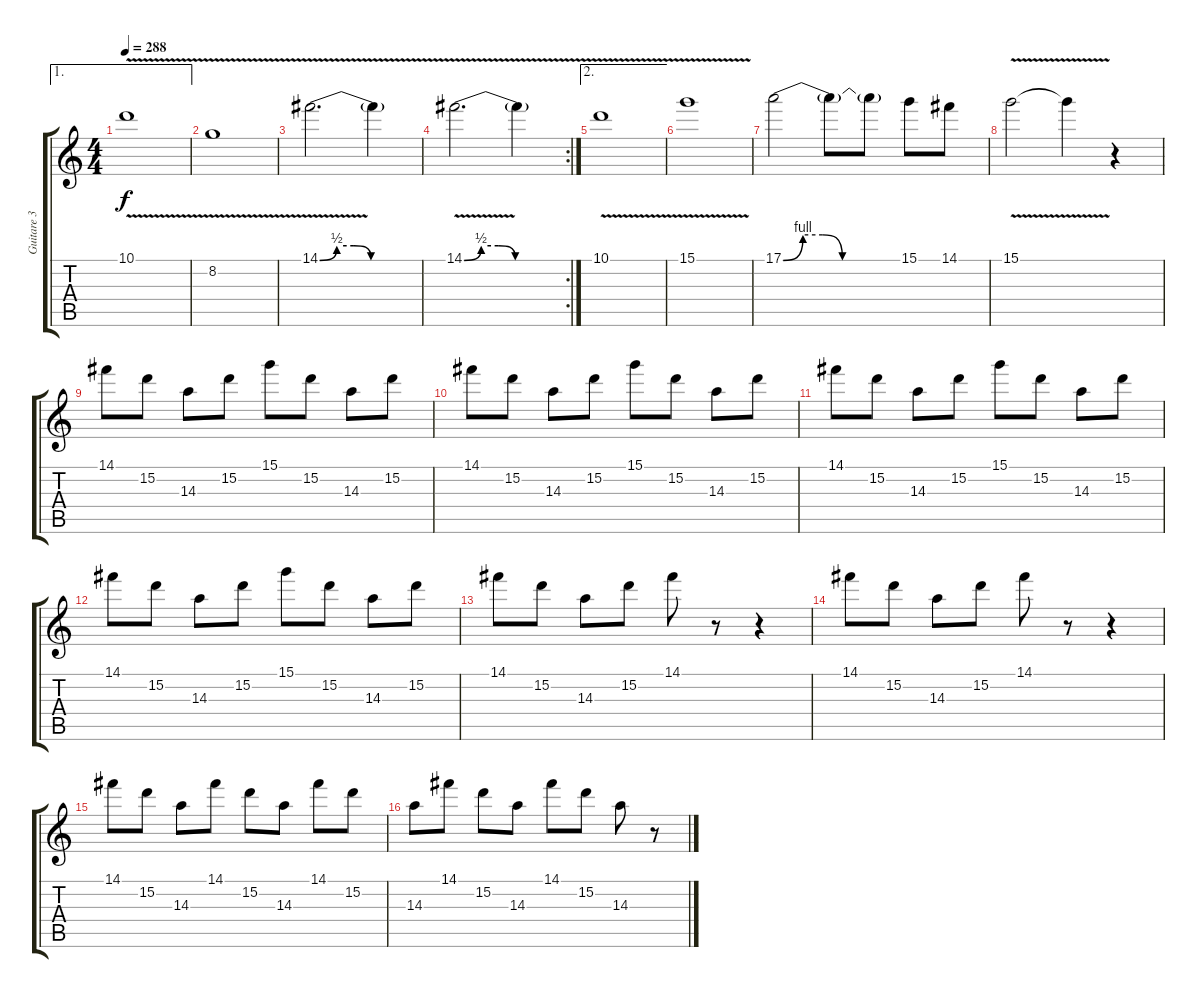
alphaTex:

\track ("Guitare 3" "Guitare 3") {instrument distortionguitar}
\staff {score tabs}
\tuning (E4 B3 G3 D3 A2 E2) {hide}
\ae 1
\ts (4 4)
\tempo 288
\clef g2
\ks c
10.1{v}.1{dy f} |
8.2{v}.1 |
14.1{be (custom 0 0 10 2 20 2 30 0 60 0) v}.2{d} 14.1{t}.4 |
\rc 2
14.1{be (custom 0 0 10 2 20 2 30 0 60 0) v}.2{d} 14.1{t}.4 |
\ae 2
10.1{v}.1 |
15.1{v}.1 |
17.1{be (custom 0 0 10 4 20 4 30 0 60 0)}.2 17.1{t}.8 17.1{t}.8 15.1.8 14.1.8 |
15.1{v}.2 15.1{t}.4 r.4 |
14.1.8 15.2.8 14.3.8 15.2.8 15.1.8 15.2.8 14.3.8 15.2.8 |
14.1.8 15.2.8 14.3.8 15.2.8 15.1.8 15.2.8 14.3.8 15.2.8 |
14.1.8 15.2.8 14.3.8 15.2.8 15.1.8 15.2.8 14.3.8 15.2.8 |
14.1.8 15.2.8 14.3.8 15.2.8 15.1.8 15.2.8 14.3.8 15.2.8 |
14.1.8 15.2.8 14.3.8 15.2.8 14.1.8 r.8 r.4 |
14.1.8 15.2.8 14.3.8 15.2.8 14.1.8 r.8 r.4 |
14.1.8 15.2.8 14.3.8 14.1.8 15.2.8 14.3.8 14.1.8 15.2.8 |
14.3.8 14.1.8 15.2.8 14.3.8 14.1.8 15.2.8 14.3.8 r.8
